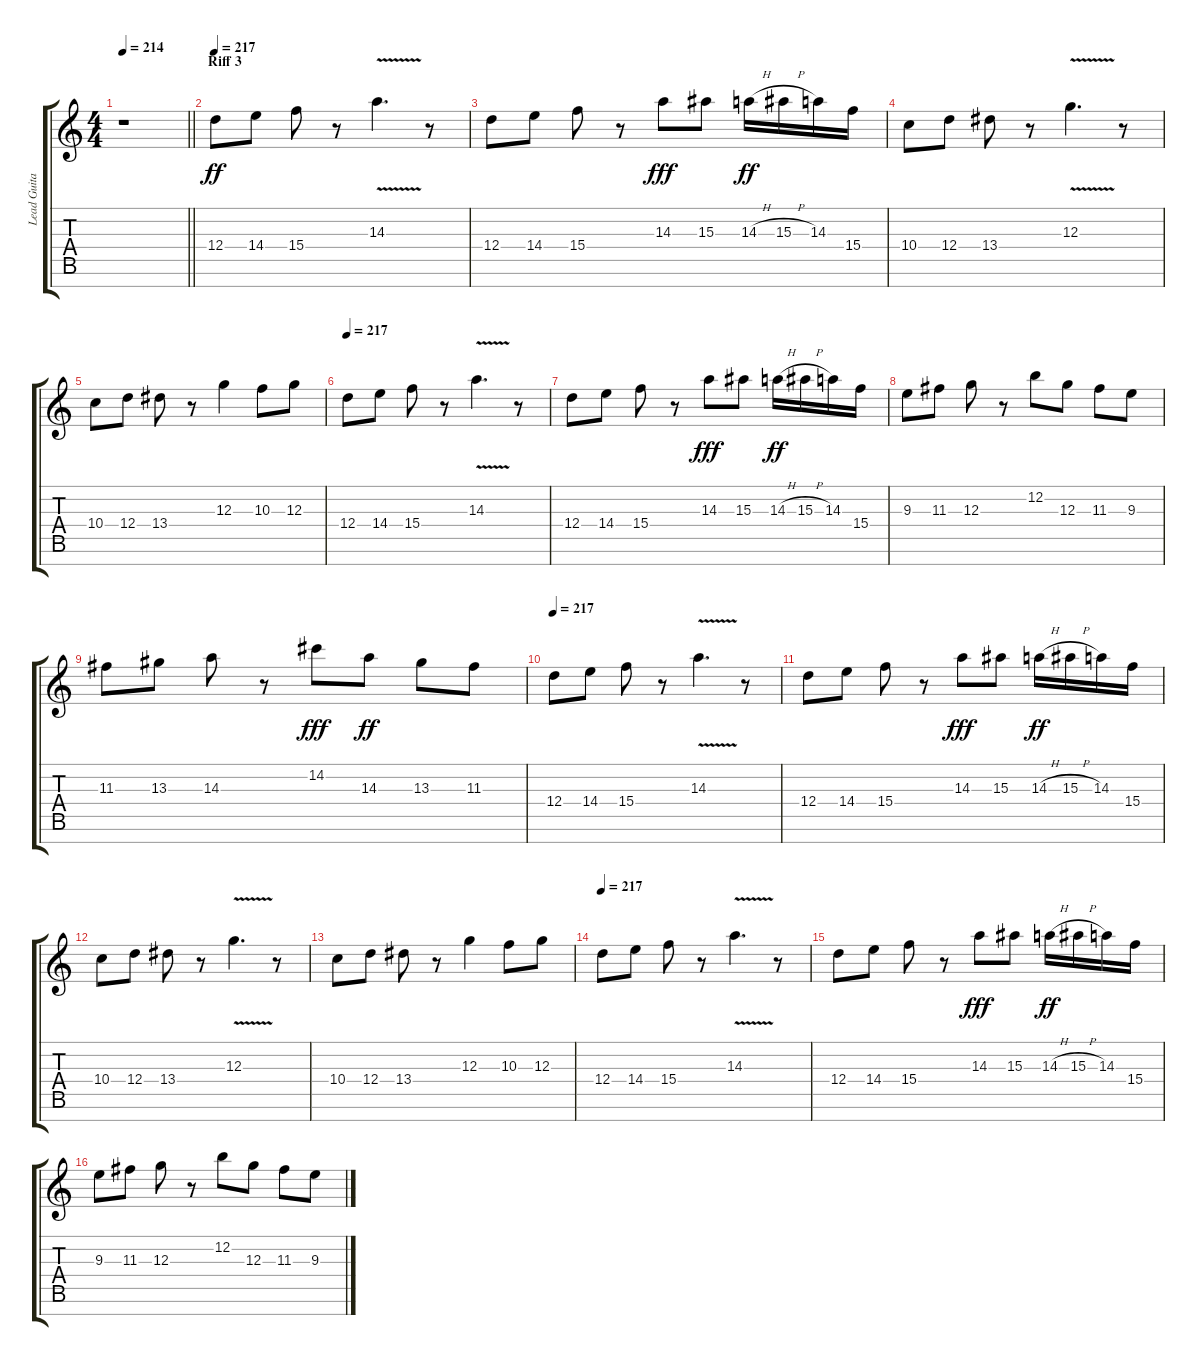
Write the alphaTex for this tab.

\track ("Lead Guitar" "Lead Guita") {instrument distortionguitar}
\staff {score tabs}
\tuning (E4 B3 G3 D3 A2 E2 B1) {hide}
\ts (4 4)
\tempo 214
\clef g2
\barLineRight lightlight
\ks c
r.1{dy ff} |
\section ("" "Riff 3")
\tempo 217
12.4.8 14.4.8 15.4.8 r.8 14.3{v}.4{d} r.8 |
12.4.8 14.4.8 15.4.8 r.8 14.3.8{dy fff} 15.3.8 14.3{h}.16{dy ff} 15.3{h}.16 14.3.16 15.4.16 |
10.4.8 12.4.8 13.4.8 r.8 12.3{v}.4{d} r.8 |
10.4.8 12.4.8 13.4.8 r.8 12.3.4 10.3.8 12.3.8 |
\tempo 217
12.4.8 14.4.8 15.4.8 r.8 14.3{v}.4{d} r.8 |
12.4.8 14.4.8 15.4.8 r.8 14.3.8{dy fff} 15.3.8 14.3{h}.16{dy ff} 15.3{h}.16 14.3.16 15.4.16 |
9.3.8 11.3.8 12.3.8 r.8 12.2.8 12.3.8 11.3.8 9.3.8 |
11.3.8 13.3.8 14.3.8 r.8 14.2.8{dy fff} 14.3.8{dy ff} 13.3.8 11.3.8 |
\tempo 217
12.4.8 14.4.8 15.4.8 r.8 14.3{v}.4{d} r.8 |
12.4.8 14.4.8 15.4.8 r.8 14.3.8{dy fff} 15.3.8 14.3{h}.16{dy ff} 15.3{h}.16 14.3.16 15.4.16 |
10.4.8 12.4.8 13.4.8 r.8 12.3{v}.4{d} r.8 |
10.4.8 12.4.8 13.4.8 r.8 12.3.4 10.3.8 12.3.8 |
\tempo 217
12.4.8 14.4.8 15.4.8 r.8 14.3{v}.4{d} r.8 |
12.4.8 14.4.8 15.4.8 r.8 14.3.8{dy fff} 15.3.8 14.3{h}.16{dy ff} 15.3{h}.16 14.3.16 15.4.16 |
9.3.8 11.3.8 12.3.8 r.8 12.2.8 12.3.8 11.3.8 9.3.8
